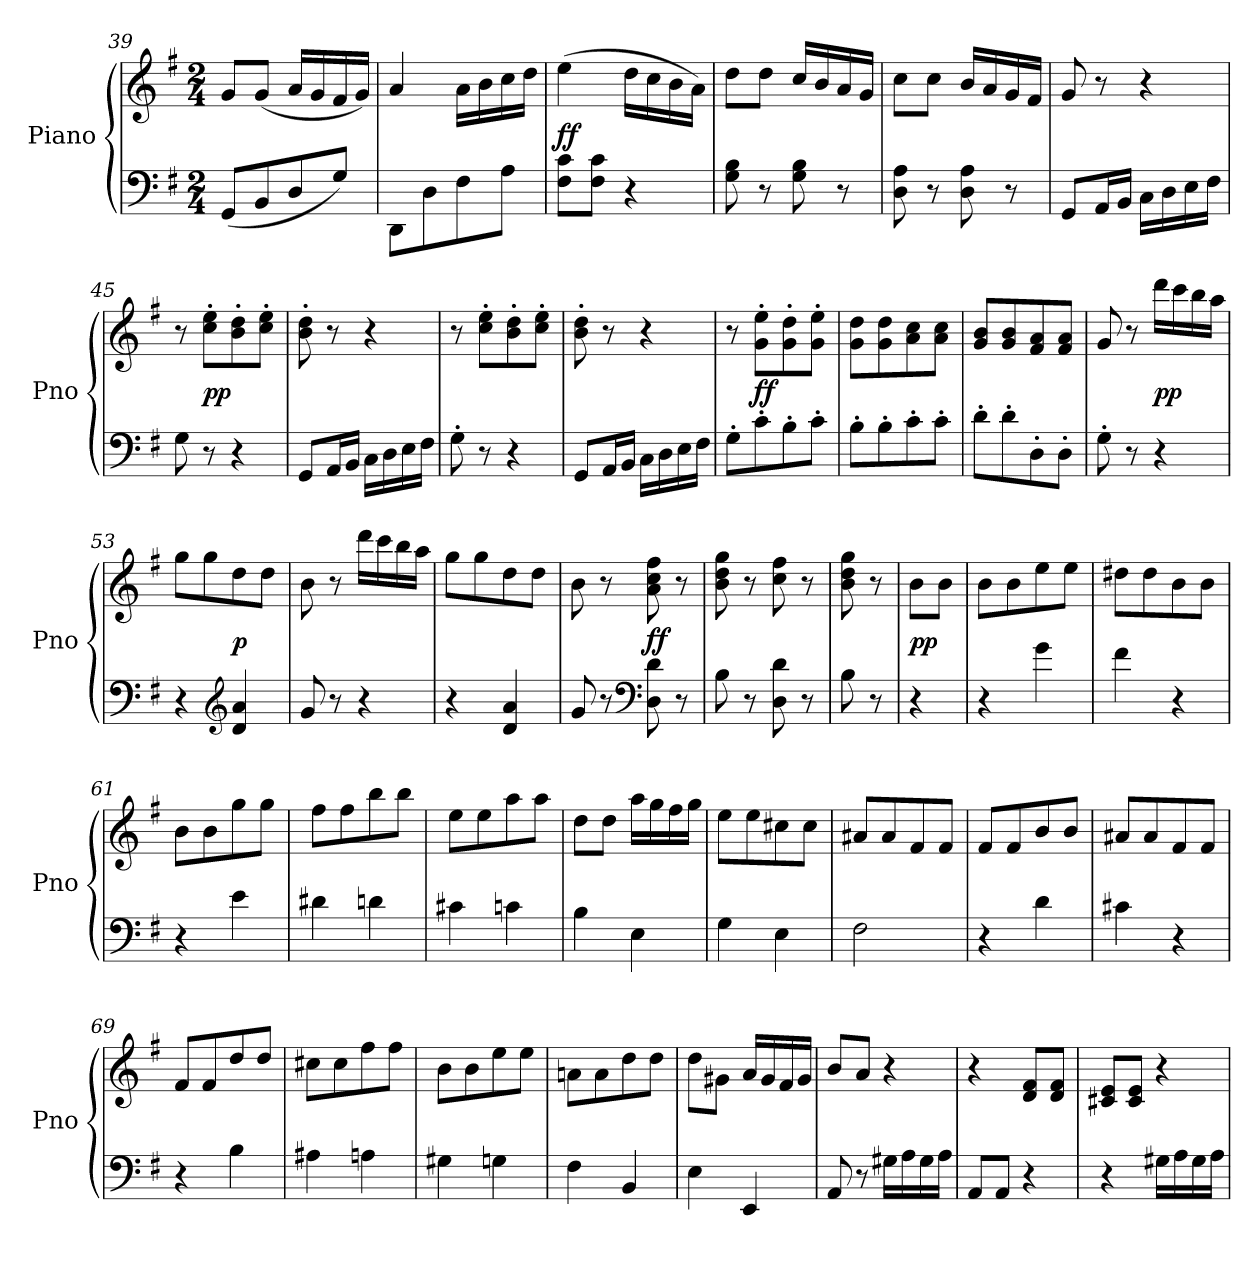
**kern	**kern	**dynam
*part1	*part1	*part1
*staff2	*staff1	*staff1/2
*I"Piano	*	*
*I'Pno	*	*
*clefF4	*clefG2	*
*k[f#]	*k[f#]	*
*G:	*G:	*
*M2/4	*M2/4	*
=39	=39	=39
(8GG/L	8g/L	.
8BB/	(8g/J	.
8D/	16a/LL	.
.	16g/	.
8G/J)	16f#/	.
.	16g/JJ)	.
=40	=40	=40
8DD\L	4a/	.
8D\	.	.
8F#\	16a\LL	.
.	16b\	.
8A\J	16cc\	.
.	16dd\JJ	.
=41	=41	=41
8F#\ 8c\L	(4ee\	f f
8F#\ 8c\J	.	.
4r	16dd\LL	.
.	16cc\	.
.	16b\	.
.	16a\JJ)	.
=42	=42	=42
8G\ 8B\	8dd\L	.
8r	8dd\J	.
8G\ 8B\	16cc/LL	.
.	16b/	.
8r	16a/	.
.	16g/JJ	.
=43	=43	=43
8D\ 8A\	8cc\L	.
8r	8cc\J	.
8D\ 8A\	16b/LL	.
.	16a/	.
8r	16g/	.
.	16f#/JJ	.
=44	=44	=44
8GG/L	8g/	.
16AA/L	8r	.
16BB/JJ	.	.
16C\LL	4r	.
16D\	.	.
16E\	.	.
16F#\JJ	.	.
=45	=45	=45
8G\	8r	.
8r	8cc'\ 8ee'\L	p p
4r	8b'\ 8dd'\	.
.	8cc'\ 8ee'\J	.
=46	=46	=46
8GG/L	8b'\ 8dd'\	.
16AA/L	8r	.
16BB/JJ	.	.
16C\LL	4r	.
16D\	.	.
16E\	.	.
16F#\JJ	.	.
=47	=47	=47
8G'\	8r	.
8r	8cc'\ 8ee'\L	.
4r	8b'\ 8dd'\	.
.	8cc'\ 8ee'\J	.
=48	=48	=48
8GG/L	8b'\ 8dd'\	.
16AA/L	8r	.
16BB/JJ	.	.
16C\LL	4r	.
16D\	.	.
16E\	.	.
16F#\JJ	.	.
=49	=49	=49
8G'\L	8r	.
8c'\	8g'\ 8ee'\L	f f
8B'\	8g'\ 8dd'\	.
8c'\J	8g'\ 8ee'\J	.
=50	=50	=50
8B'\L	8g\ 8dd\L	.
8B'\	8g\ 8dd\	.
8c'\	8a\ 8cc\	.
8c'\J	8a\ 8cc\J	.
=51	=51	=51
8d'\L	8g/ 8b/L	.
8d'\	8g/ 8b/	.
8D'\	8f#/ 8a/	.
8D'\J	8f#/ 8a/J	.
=52	=52	=52
8G'\	8g/	.
8r	8r	.
4r	16ddd\LL	p p
.	16ccc\	.
.	16bb\	.
.	16aa\JJ	.
=53	=53	=53
4r	8gg\L	.
.	8gg\	.
*clefG2	*	*
4d/ 4a/	8dd\	p
.	8dd\J	.
=54	=54	=54
8g/	8b\	.
8r	8r	.
4r	16ddd\LL	.
.	16ccc\	.
.	16bb\	.
.	16aa\JJ	.
=55	=55	=55
4r	8gg\L	.
.	8gg\	.
4d/ 4a/	8dd\	.
.	8dd\J	.
=56	=56	=56
8g/	8b\	.
8r	8r	.
*clefF4	*	*
8D\ 8d\	8a\ 8cc\ 8ff#\	f f
8r	8r	.
=57	=57	=57
8B\	8b\ 8dd\ 8gg\	.
8r	8r	.
8D\ 8d\	8cc\ 8ff#\	.
8r	8r	.
=58	=58	=58
8B\	8b\ 8dd\ 8gg\	.
8r	8r	.
=	=	=
4r	8b\L	p p
.	8b\J	.
=59	=59	=59
4r	8b\L	.
.	8b\	.
4g\	8ee\	.
.	8ee\J	.
=60	=60	=60
4f#\	8dd#X\L	.
.	8dd#\	.
4r	8b\	.
.	8b\J	.
=61	=61	=61
4r	8b\L	.
.	8b\	.
4e\	8gg\	.
.	8gg\J	.
=62	=62	=62
4d#X\	8ff#\L	.
.	8ff#\	.
4dn\	8bb\	.
.	8bb\J	.
=63	=63	=63
4c#X\	8ee\L	.
.	8ee\	.
4cn\	8aa\	.
.	8aa\J	.
=64	=64	=64
4B\	8dd\L	.
.	8dd\J	.
4E\	16aa\LL	.
.	16gg\	.
.	16ff#\	.
.	16gg\JJ	.
=65	=65	=65
4G\	8ee\L	.
.	8ee\	.
4E\	8cc#X\	.
.	8cc#\J	.
=66	=66	=66
2F#\	8a#X/L	.
.	8a#/	.
.	8f#/	.
.	8f#/J	.
=67	=67	=67
4r	8f#/L	.
.	8f#/	.
4d\	8b/	.
.	8b/J	.
=68	=68	=68
4c#X\	8a#X/L	.
.	8a#/	.
4r	8f#/	.
.	8f#/J	.
=69	=69	=69
4r	8f#/L	.
.	8f#/	.
4B\	8dd/	.
.	8dd/J	.
=70	=70	=70
4A#X\	8cc#X\L	.
.	8cc#\	.
4An\	8ff#\	.
.	8ff#\J	.
=71	=71	=71
4G#X\	8b\L	.
.	8b\	.
4Gn\	8ee\	.
.	8ee\J	.
=72	=72	=72
4F#\	8an\L	.
.	8a\	.
4BB/	8dd\	.
.	8dd\J	.
=73	=73	=73
4E\	8dd\L	.
.	8g#X\J	.
4EE/	16a/LL	.
.	16g#/	.
.	16f#/	.
.	16g#/JJ	.
=74	=74	=74
8AA/	8b/L	.
8r	8a/J	.
16G#X\LL	4r	.
16A\	.	.
16G#\	.	.
16A\JJ	.	.
=75	=75	=75
8AA/L	4r	.
8AA/J	.	.
4r	8d/ 8f#/L	.
.	8d/ 8f#/J	.
=76	=76	=76
4r	8c#X/ 8e/L	.
.	8c#/ 8e/J	.
16G#X\LL	4r	.
16A\	.	.
16G#\	.	.
16A\JJ	.	.
=	=	=
*-	*-	*-
